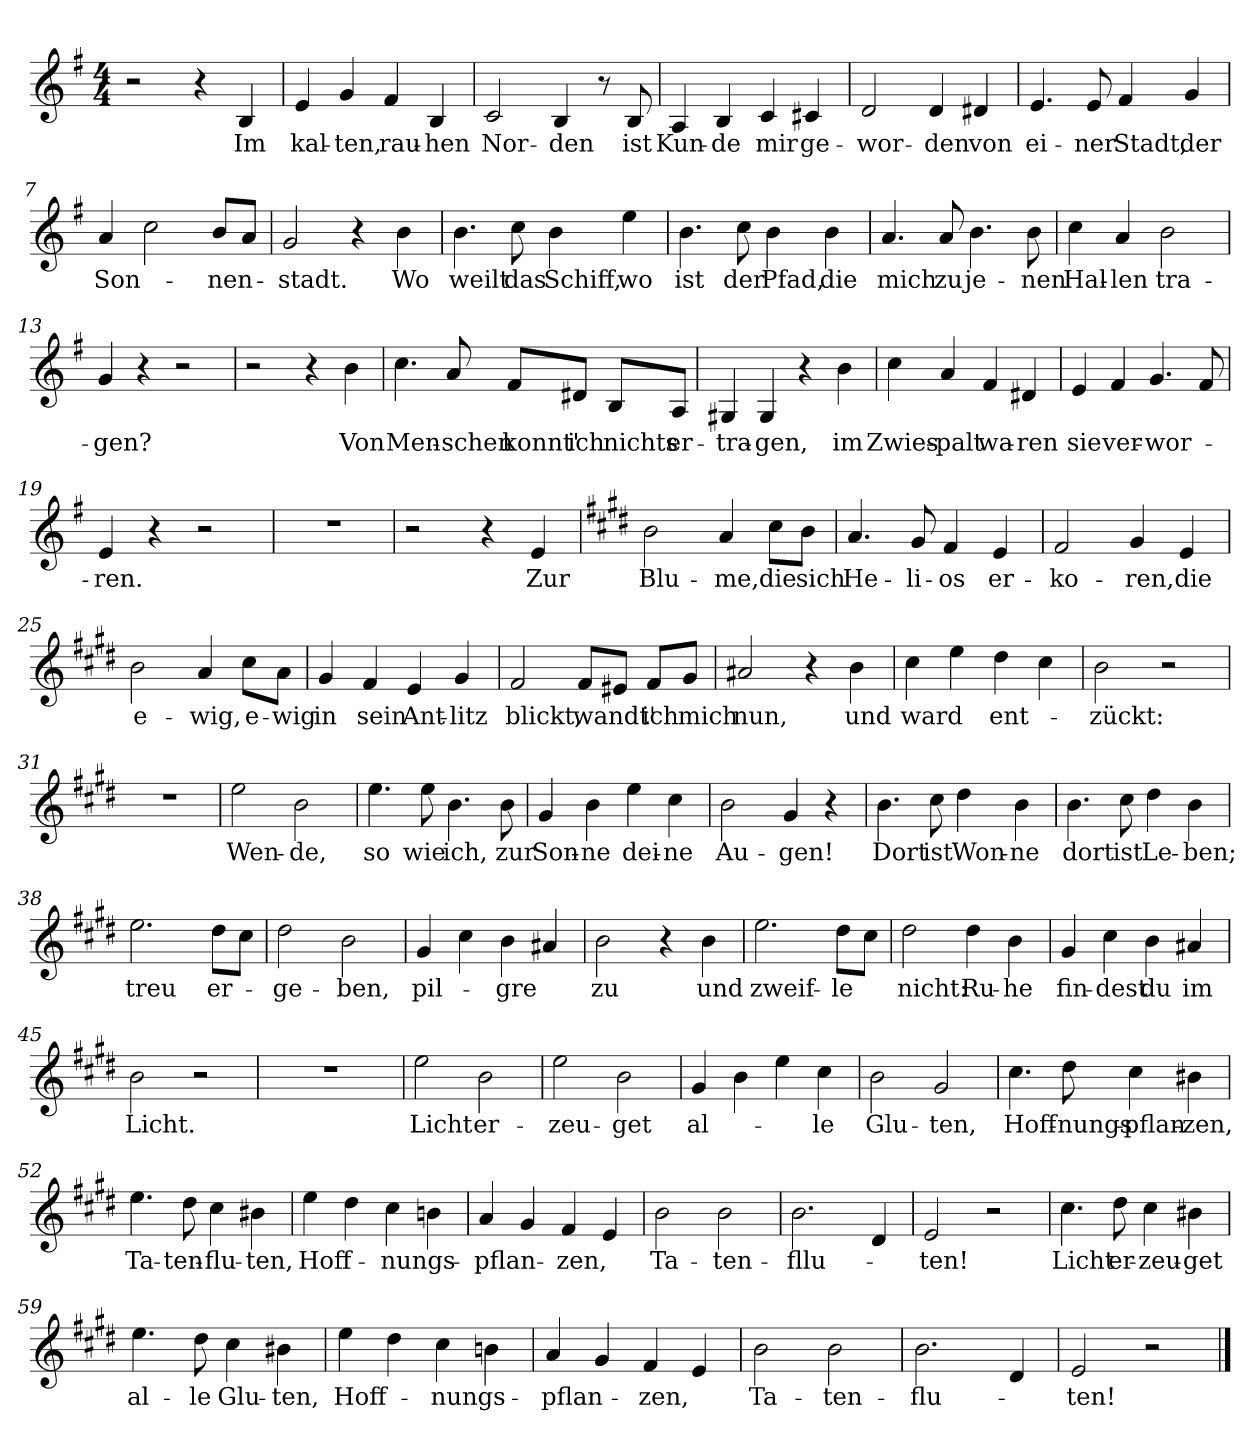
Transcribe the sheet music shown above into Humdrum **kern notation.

**kern	**text
*part1	*part1
*staff1	*staff1
*clefG2	*
*k[f#]	*
*M4/4	*
=1	=1
2r	.
4r	.
!	!LO:LY:b
4B/	Im
=2	=2
!	!LO:LY:b
4e/	kal-
!	!LO:LY:b
4g/	-ten,
!	!LO:LY:b
4f#/	rau-
!	!LO:LY:b
4B/	-hen
=3	=3
!	!LO:LY:b
2c/	Nor-
!	!LO:LY:b
4B/	-den
8r	.
!	!LO:LY:b
8B/	ist
=4	=4
!	!LO:LY:b
4A/	Kun-
!	!LO:LY:b
4B/	-de
!	!LO:LY:b
4c/	mir
!	!LO:LY:b
4c#X/	ge-
=5	=5
!	!LO:LY:b
2d/	-wor-
!	!LO:LY:b
4d/	-den
!	!LO:LY:b
4d#X/	von
=6	=6
!	!LO:LY:b
4.e/	ei-
!	!LO:LY:b
8e/	-ner
!	!LO:LY:b
4f#/	-Stadt,
!	!LO:LY:b
4g/	der
=7	=7
!	!LO:LY:b
4a/	Son-
2cc\	.
!	!LO:LY:b
8b/L	-nen-
8a/J	.
=8	=8
!	!LO:LY:b
2g/	-stadt.
4r	.
!	!LO:LY:b
4b\	Wo
!!LO:LB:g=z
=9	=9
!	!LO:LY:b
4.b\	weilt
!	!LO:LY:b
8cc\	das
!	!LO:LY:b
4b\	Schiff,
!	!LO:LY:b
4ee\	wo
=10	=10
!	!LO:LY:b
4.b\	ist
!	!LO:LY:b
8cc\	der
!	!LO:LY:b
4b\	Pfad,
!	!LO:LY:b
4b\	die
=11	=11
!	!LO:LY:b
4.a/	mich
!	!LO:LY:b
8a/	zu
!	!LO:LY:b
4.b\	je-
!	!LO:LY:b
8b\	-nen
=12	=12
!	!LO:LY:b
4cc\	Hal-
!	!LO:LY:b
4a/	-len
!	!LO:LY:b
2b\	tra-
=13	=13
!	!LO:LY:b
4g/	-gen?
4r	.
2r	.
=14	=14
2r	.
4r	.
!	!LO:LY:b
4b\	Von
=15	=15
!	!LO:LY:b
4.cc\	Men-
!	!LO:LY:b
8a/	-schen
!	!LO:LY:b
8f#/L	konnt'
!	!LO:LY:b
8d#X/J	ich
!	!LO:LY:b
8B/L	nichts
!	!LO:LY:b
8A/J	er-
!!LO:LB:g=z
=16	=16
!	!LO:LY:b
4G#X/	-tra-
!	!LO:LY:b
4G#/	-gen,
4r	.
!	!LO:LY:b
4b\	im
=17	=17
!	!LO:LY:b
4cc\	Zwies-
!	!LO:LY:b
4a/	-palt
!	!LO:LY:b
4f#/	wa-
!	!LO:LY:b
4d#X/	-ren
=18	=18
!	!LO:LY:b
4e/	sie
!	!LO:LY:b
4f#/	ver-
!	!LO:LY:b
4.g/	-wor-
8f#/	.
=19	=19
!	!LO:LY:b
4e/	-ren.
4r	.
2r	.
=20	=20
1r	.
=21	=21
2r	.
4r	.
!	!LO:LY:b
4e/	Zur
=22	=22
*k[f#c#g#d#]	*
!	!LO:LY:b
2b\	Blu-
!	!LO:LY:b
4a/	-me,
!	!LO:LY:b
8cc#\L	die
!	!LO:LY:b
8b\J	sich
=23	=23
!	!LO:LY:b
4.a/	He-
!	!LO:LY:b
8g#/	-li-
!	!LO:LY:b
4f#/	-os
!	!LO:LY:b
4e/	er-
!!LO:LB:g=z
=24	=24
!	!LO:LY:b
2f#/	-ko-
!	!LO:LY:b
4g#/	-ren,
!	!LO:LY:b
4e/	die
=25	=25
!	!LO:LY:b
2b\	e-
!	!LO:LY:b
4a/	-wig,
!	!LO:LY:b
8cc#\L	e-
!	!LO:LY:b
8a\J	-wig
=26	=26
!	!LO:LY:b
4g#/	in
!	!LO:LY:b
4f#/	sein
!	!LO:LY:b
4e/	Ant-
!	!LO:LY:b
4g#/	-litz
=27	=27
!	!LO:LY:b
2f#/	blickt,
!	!LO:LY:b
8f#/L	wandt'
8e#X/J	.
!	!LO:LY:b
8f#/L	ich
!	!LO:LY:b
8g#/J	mich
=28	=28
!	!LO:LY:b
2a#X/	nun,
4r	.
!	!LO:LY:b
4b\	und
=29	=29
!	!LO:LY:b
4cc#\	ward
4ee\	.
!	!LO:LY:b
4dd#\	ent-
4cc#\	.
=30	=30
!	!LO:LY:b
2b\	-zückt:
2r	.
=31	=31
1r	.
=32	=32
!	!LO:LY:b
2ee\	Wen-
!	!LO:LY:b
2b\	-de,
!!LO:LB:g=z
=33	=33
!	!LO:LY:b
4.ee\	so
!	!LO:LY:b
8ee\	wie
!	!LO:LY:b
4.b\	ich,
!	!LO:LY:b
8b\	zur
=34	=34
!	!LO:LY:b
4g#/	Son-
!	!LO:LY:b
4b\	-ne
!	!LO:LY:b
4ee\	dei-
!	!LO:LY:b
4cc#\	-ne
=35	=35
!	!LO:LY:b
2b\	Au-
!	!LO:LY:b
4g#/	-gen!
4r	.
=36	=36
!	!LO:LY:b
4.b\	Dort
!	!LO:LY:b
8cc#\	ist
!	!LO:LY:b
4dd#\	Won-
!	!LO:LY:b
4b\	-ne
=37	=37
!	!LO:LY:b
4.b\	dort
!	!LO:LY:b
8cc#\	ist
!	!LO:LY:b
4dd#\	Le-
!	!LO:LY:b
4b\	-ben;
=38	=38
!	!LO:LY:b
2.ee\	treu
!	!LO:LY:b
8dd#\L	er-
8cc#\J	.
=39	=39
!	!LO:LY:b
2dd#\	-ge-
!	!LO:LY:b
2b\	-ben,
=40	=40
!	!LO:LY:b
4g#/	pil-
4cc#\	.
!	!LO:LY:b
4b\	-gre
4a#X/	.
!!LO:LB:g=z
=41	=41
!	!LO:LY:b
2b\	zu
4r	.
!	!LO:LY:b
4b\	und
=42	=42
!	!LO:LY:b
2.ee\	zweif-
!	!LO:LY:b
8dd#\L	-le
8cc#\J	.
=43	=43
!	!LO:LY:b
2dd#\	nicht:
!	!LO:LY:b
4dd#\	Ru-
!	!LO:LY:b
4b\	-he
=44	=44
!	!LO:LY:b
4g#/	fin-
!	!LO:LY:b
4cc#\	-dest
!	!LO:LY:b
4b\	du
!	!LO:LY:b
4a#X/	im
=45	=45
!	!LO:LY:b
2b\	Licht.
2r	.
=46	=46
1r	.
=47	=47
!	!LO:LY:b
2ee\	Licht
!	!LO:LY:b
2b\	er-
=48	=48
!	!LO:LY:b
2ee\	-zeu-
!	!LO:LY:b
2b\	-get
=49	=49
!	!LO:LY:b
4g#/	al-
4b\	.
4ee\	.
!	!LO:LY:b
4cc#\	-le
=50	=50
!	!LO:LY:b
2b\	Glu-
!	!LO:LY:b
2g#/	-ten,
!!LO:LB:g=z
=51	=51
!	!LO:LY:b
4.cc#\	Hoff-
!	!LO:LY:b
8dd#\	-nungs-
!	!LO:LY:b
4cc#\	-pflan-
!	!LO:LY:b
4b#X\	-zen,
=52	=52
!	!LO:LY:b
4.ee\	Ta-
!	!LO:LY:b
8dd#\	-ten-
!	!LO:LY:b
4cc#\	-flu-
!	!LO:LY:b
4b#X\	-ten,
=53	=53
!	!LO:LY:b
4ee\	Hoff-
4dd#\	.
!	!LO:LY:b
4cc#\	-nungs-
4bn\	.
=54	=54
!	!LO:LY:b
4a/	-pflan-
4g#/	.
!	!LO:LY:b
4f#/	-zen,
4e/	.
=55	=55
!	!LO:LY:b
2b\	Ta-
!	!LO:LY:b
2b\	-ten-
=56	=56
!	!LO:LY:b
2.b\	-fllu-
4d#/	.
=57	=57
!	!LO:LY:b
2e/	-ten!
2r	.
=58	=58
!	!LO:LY:b
4.cc#\	Licht
!	!LO:LY:b
8dd#\	er-
!	!LO:LY:b
4cc#\	-zeu-
!	!LO:LY:b
4b#X\	-get
!!LO:LB:g=z
=59	=59
!	!LO:LY:b
4.ee\	al-
!	!LO:LY:b
8dd#\	-le
!	!LO:LY:b
4cc#\	Glu-
!	!LO:LY:b
4b#X\	-ten,
=60	=60
!	!LO:LY:b
4ee\	Hoff-
4dd#\	.
!	!LO:LY:b
4cc#\	-nungs-
4bn\	.
=61	=61
!	!LO:LY:b
4a/	-pflan-
4g#/	.
!	!LO:LY:b
4f#/	-zen,
4e/	.
=62	=62
!	!LO:LY:b
2b\	Ta-
!	!LO:LY:b
2b\	-ten-
=63	=63
!	!LO:LY:b
2.b\	-flu-
4d#/	.
=64	=64
!	!LO:LY:b
2e/	-ten!
2r	.
==	==
*-	*-
